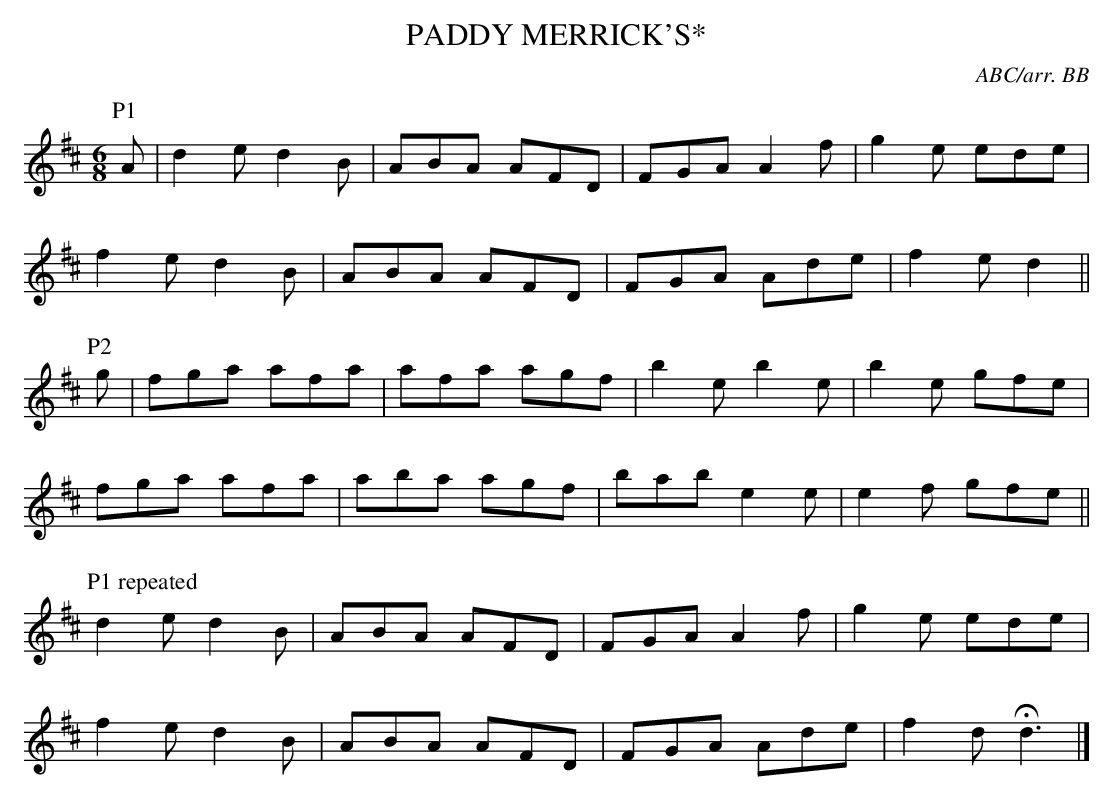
X:1
T:PADDY MERRICK'S*
C:ABC/arr. BB
L:1/8
M:6/8
K:D
P:P1
A|d2e d2B|ABA AFD|FGA A2f|g2e ede|
f2e d2B|ABA AFD|FGA Ade|f2e d2||
P:P2
g|fga afa|afa agf|b2e b2e|b2e gfe|
fga afa|aba agf|bab e2e|e2f gfe||
P:P1 repeated
d2e d2B|ABA AFD|FGA A2f|g2e ede|
f2e d2B|ABA AFD|FGA Ade|f2d Hd3|]
